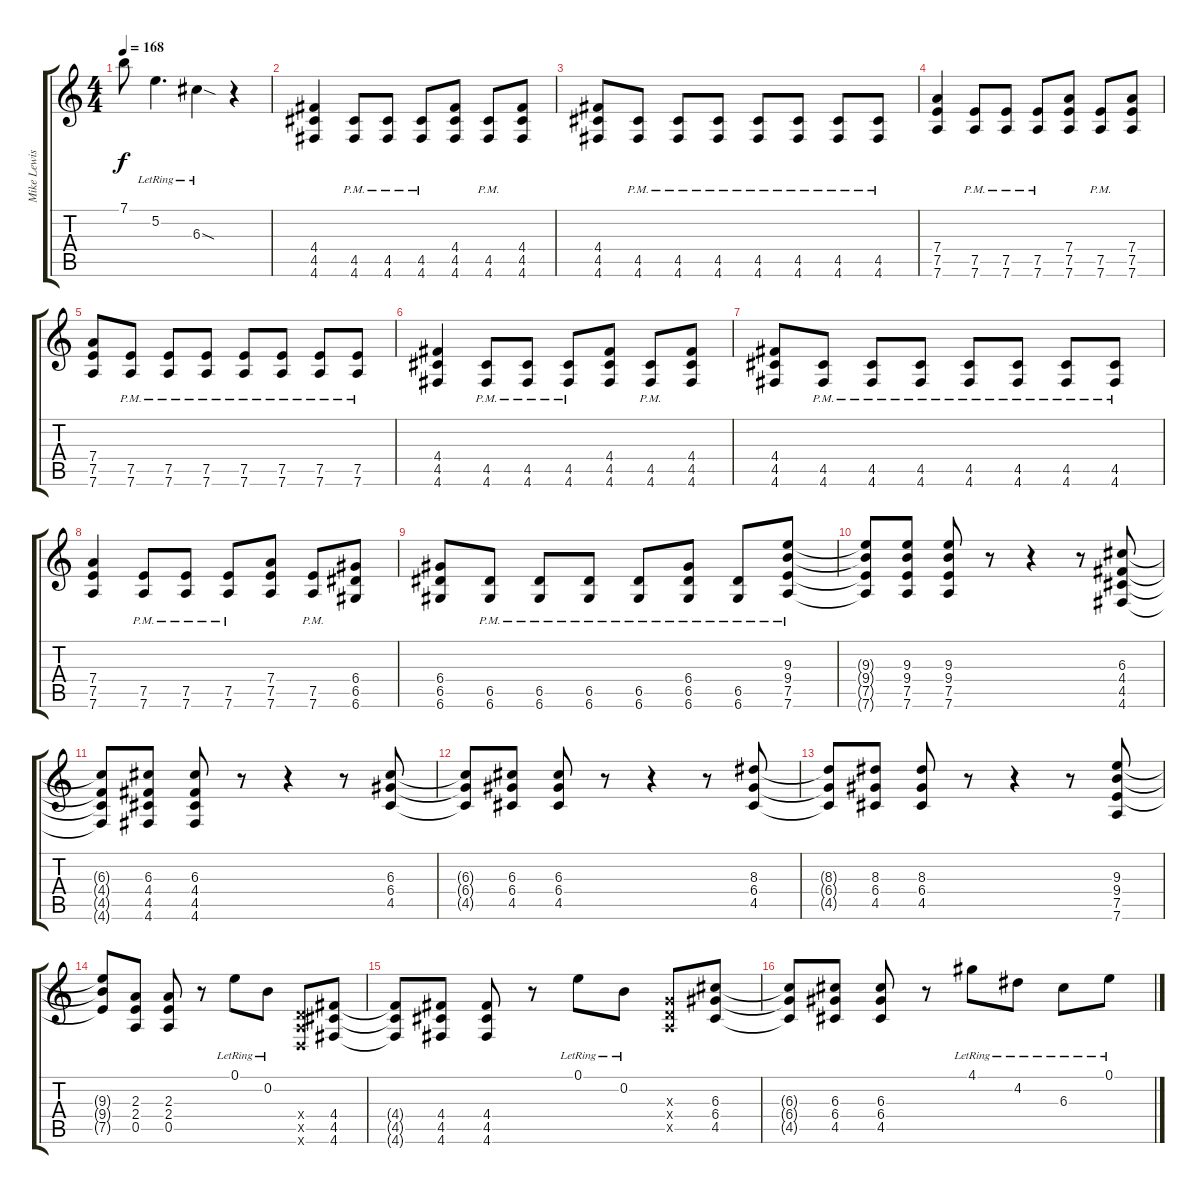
\track ("Mike Lewis" "Mike Lewis") {instrument distortionguitar}
\staff {score tabs}
\tuning (E4 B3 G3 D3 A2 D2) {hide}
\ts (4 4)
\tempo 168
\clef g2
\ks c
7.1{t}.8{dy f} 5.2{lr}.4{d} 6.3{sod lr}.4 r.4 |
(4.4 4.5 4.6).4 (4.5{pm} 4.6{pm}).8 (4.5{pm} 4.6{pm}).8 (4.5{pm} 4.6{pm}).8 (4.4 4.5 4.6).8 (4.5{pm} 4.6{pm}).8 (4.4 4.5 4.6).8 |
(4.4 4.5 4.6).8 (4.5{pm} 4.6{pm}).8 (4.5{pm} 4.6{pm}).8 (4.5{pm} 4.6{pm}).8 (4.5{pm} 4.6{pm}).8 (4.5{pm} 4.6{pm}).8 (4.5{pm} 4.6{pm}).8 (4.5{pm} 4.6{pm}).8 |
(7.4 7.5 7.6).4 (7.5{pm} 7.6{pm}).8 (7.5{pm} 7.6{pm}).8 (7.5{pm} 7.6{pm}).8 (7.4 7.5 7.6).8 (7.5{pm} 7.6{pm}).8 (7.4 7.5 7.6).8 |
(7.4 7.5 7.6).8 (7.5{pm} 7.6{pm}).8 (7.5{pm} 7.6{pm}).8 (7.5{pm} 7.6{pm}).8 (7.5{pm} 7.6{pm}).8 (7.5{pm} 7.6{pm}).8 (7.5{pm} 7.6{pm}).8 (7.5{pm} 7.6{pm}).8 |
(4.4 4.5 4.6).4 (4.5{pm} 4.6{pm}).8 (4.5{pm} 4.6{pm}).8 (4.5{pm} 4.6{pm}).8 (4.4 4.5 4.6).8 (4.5{pm} 4.6{pm}).8 (4.4 4.5 4.6).8 |
(4.4 4.5 4.6).8 (4.5{pm} 4.6{pm}).8 (4.5{pm} 4.6{pm}).8 (4.5{pm} 4.6{pm}).8 (4.5{pm} 4.6{pm}).8 (4.5{pm} 4.6{pm}).8 (4.5{pm} 4.6{pm}).8 (4.5{pm} 4.6{pm}).8 |
(7.4 7.5 7.6).4 (7.5{pm} 7.6{pm}).8 (7.5{pm} 7.6{pm}).8 (7.5{pm} 7.6{pm}).8 (7.4 7.5 7.6).8 (7.5{pm} 7.6{pm}).8 (6.4 6.5 6.6).8 |
(6.4 6.5 6.6).8 (6.5{pm} 6.6{pm}).8 (6.5{pm} 6.6{pm}).8 (6.5{pm} 6.6{pm}).8 (6.5{pm} 6.6{pm}).8 (6.4 6.5{pm} 6.6{pm}).8 (6.5{pm} 6.6{pm}).8 (9.3 9.4 7.5{pm} 7.6{pm}).8 |
(9.3{t} 9.4{t} 7.5{t} 7.6{t}).8 (9.3 9.4 7.5 7.6).8 (9.3 9.4 7.5 7.6).8 r.8 r.4 r.8 (6.3 4.4 4.5 4.6).8 |
(6.3{t} 4.4{t} 4.5{t} 4.6{t}).8 (6.3 4.4 4.5 4.6).8 (6.3 4.4 4.5 4.6).8 r.8 r.4 r.8 (6.3 6.4 4.5).8 |
(6.3{t} 6.4{t} 4.5{t}).8 (6.3 6.4 4.5).8 (6.3 6.4 4.5).8 r.8 r.4 r.8 (8.3 6.4 4.5).8 |
(8.3{t} 6.4{t} 4.5{t}).8 (8.3 6.4 4.5).8 (8.3 6.4 4.5).8 r.8 r.4 r.8 (9.3 9.4 7.5 7.6).8 |
(9.3{t} 9.4{t} 7.5{t}).8 (2.3 2.4 0.5).8 (2.3 2.4 0.5).8 r.8 0.1{lr}.8 0.2{lr}.8 (0.4{x} 0.5{x} 0.6{x}).8 (4.4 4.5 4.6).8 |
(4.4{t} 4.5{t} 4.6{t}).8 (4.4 4.5 4.6).8 (4.4 4.5 4.6).8 r.8 0.1{lr}.8 0.2{lr}.8 (0.3{x} 0.4{x} 0.5{x}).8 (6.3 6.4 4.5).8 |
(6.3{t} 6.4{t} 4.5{t}).8 (6.3 6.4 4.5).8 (6.3 6.4 4.5).8 r.8 4.1{lr}.8 4.2{lr}.8 6.3{lr}.8 0.1{lr}.8
